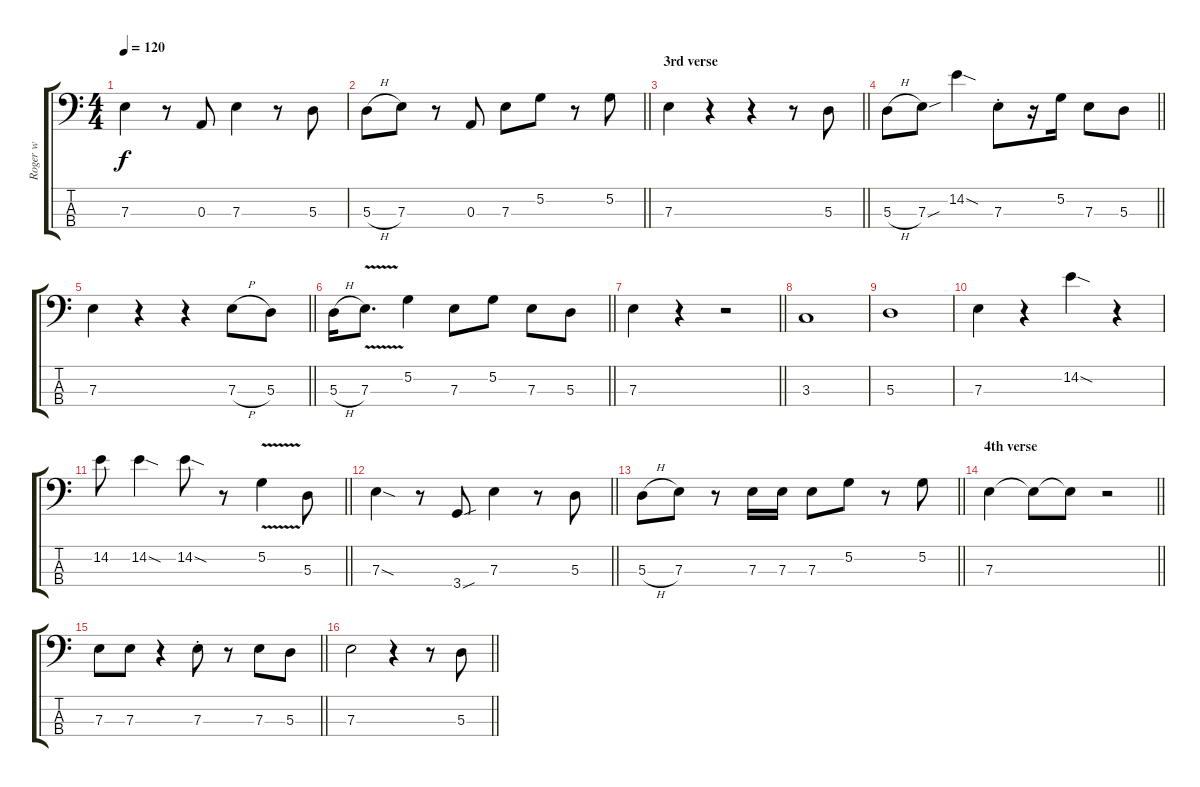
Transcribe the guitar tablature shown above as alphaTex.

\track ("Roger w" "Roger w") {instrument electricbasspick}
\staff {score tabs}
\tuning (G2 D2 A1 E1) {hide}
\ts (4 4)
\tempo 120
\clef f4
\ks c
7.3.4{dy f} r.8 0.3.8 7.3.4 r.8 5.3.8 |
\barLineRight lightlight
5.3{h}.8 7.3.8 r.8 0.3.8 7.3.8 5.2.8 r.8 5.2.8 |
\section ("" "3rd verse")
\barLineRight lightlight
7.3.4 r.4 r.4 r.8 5.3.8 |
\barLineRight lightlight
5.3{h}.8 7.3{sou}.8 14.2{sod}.4 7.3{st}.8 r.16 5.2.16 7.3.8 5.3.8 |
\barLineRight lightlight
7.3.4 r.4 r.4 7.3{h}.8 5.3.8 |
\barLineRight lightlight
5.3{h}.16 7.3{v}.8{d} 5.2.4 7.3.8 5.2.8 7.3.8 5.3.8 |
\barLineRight lightlight
7.3.4 r.4 r.2 |
3.3.1 |
5.3.1 |
7.3.4 r.4 14.2{sod}.4 r.4 |
\barLineRight lightlight
14.2.8 14.2{sod}.4 14.2{sod}.8 r.8 5.2{v}.4 5.3.8 |
\barLineRight lightlight
7.3{sod}.4 r.8 3.4{sou}.8 7.3.4 r.8 5.3.8 |
\barLineRight lightlight
5.3{h}.8 7.3.8 r.8 7.3.16 7.3.16 7.3.8 5.2.8 r.8 5.2.8 |
\section ("" "4th verse")
\barLineRight lightlight
7.3.4 7.3{t}.8 7.3{t}.8 r.2 |
\barLineRight lightlight
7.3.8 7.3.8 r.4 7.3{st}.8 r.8 7.3.8 5.3.8 |
\barLineRight lightlight
7.3.2 r.4 r.8 5.3.8
